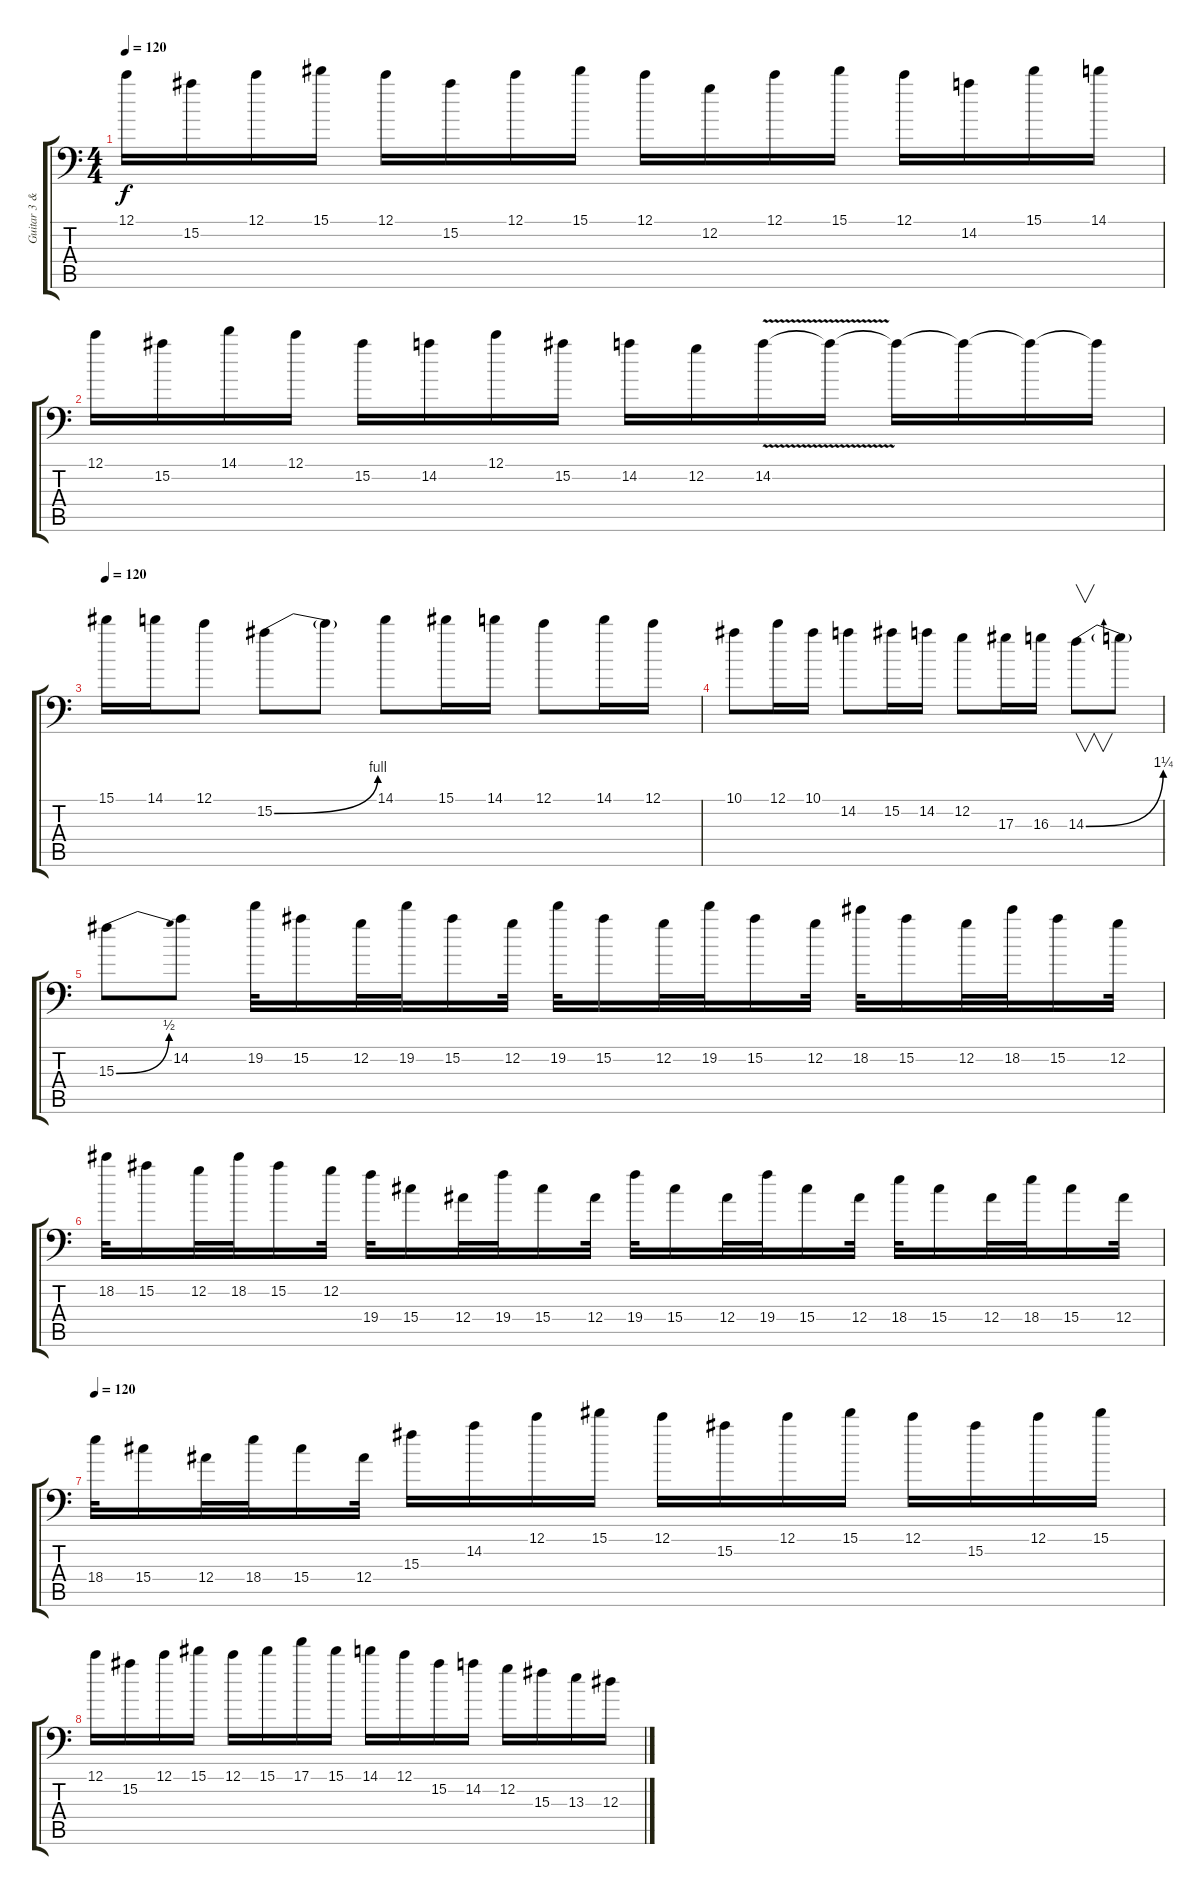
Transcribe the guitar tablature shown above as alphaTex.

\track ("Guitar 3 & 4/FX" "Guitar 3 &") {instrument distortionguitar}
\staff {score tabs}
\tuning (C4 G3 Eb3 Bb2 F2 Bb1) {hide}
\ts (4 4)
\tempo 120
\clef f4
\ks c
12.1.16{dy f} 15.2.16 12.1.16 15.1.16 12.1.16 15.2.16 12.1.16 15.1.16 12.1.16 12.2.16 12.1.16 15.1.16 12.1.16 14.2.16 15.1.16 14.1.16 |
12.1.16 15.2.16 14.1.16 12.1.16 15.2.16 14.2.16 12.1.16 15.2.16 14.2.16 12.2.16 14.2{v}.16 14.2{t}.16 14.2{t}.16 14.2{t}.16 14.2{t}.16 14.2{t}.16 |
\tempo 120
15.1.16{instrument distortionguitar} 14.1.16 12.1.8 15.2{be (bend 0 0 60 4)}.8 15.2{t}.8 14.1.8 15.1.16 14.1.16 12.1.8 14.1.16 12.1.16 |
10.1.8 12.1.16 10.1.16 14.2.8 15.2.16 14.2.16 12.2.8 17.3.16 16.3.16 14.3{be (bend 0 0 60 5)}.8{v} 14.3{t}.8 |
15.3{be (bend 0 0 60 2)}.8 14.2.8 19.2.32 15.2.16 12.2.32 19.2.32 15.2.16 12.2.32 19.2.32 15.2.16 12.2.32 19.2.32 15.2.16 12.2.32 18.2.32 15.2.16 12.2.32 18.2.32 15.2.16 12.2.32 |
18.2.32 15.2.16 12.2.32 18.2.32 15.2.16 12.2.32 19.4.32 15.4.16 12.4.32 19.4.32 15.4.16 12.4.32 19.4.32 15.4.16 12.4.32 19.4.32 15.4.16 12.4.32 18.4.32 15.4.16 12.4.32 18.4.32 15.4.16 12.4.32 |
\tempo 120
18.4.32{instrument distortionguitar} 15.4.16 12.4.32 18.4.32 15.4.16 12.4.32 15.3.16 14.2.16 12.1.16 15.1.16 12.1.16 15.2.16 12.1.16 15.1.16 12.1.16 15.2.16 12.1.16 15.1.16 |
12.1.16 15.2.16 12.1.16 15.1.16 12.1.16 15.1.16 17.1.16 15.1.16 14.1.16 12.1.16 15.2.16 14.2.16 12.2.16 15.3.16 13.3.16 12.3.16
